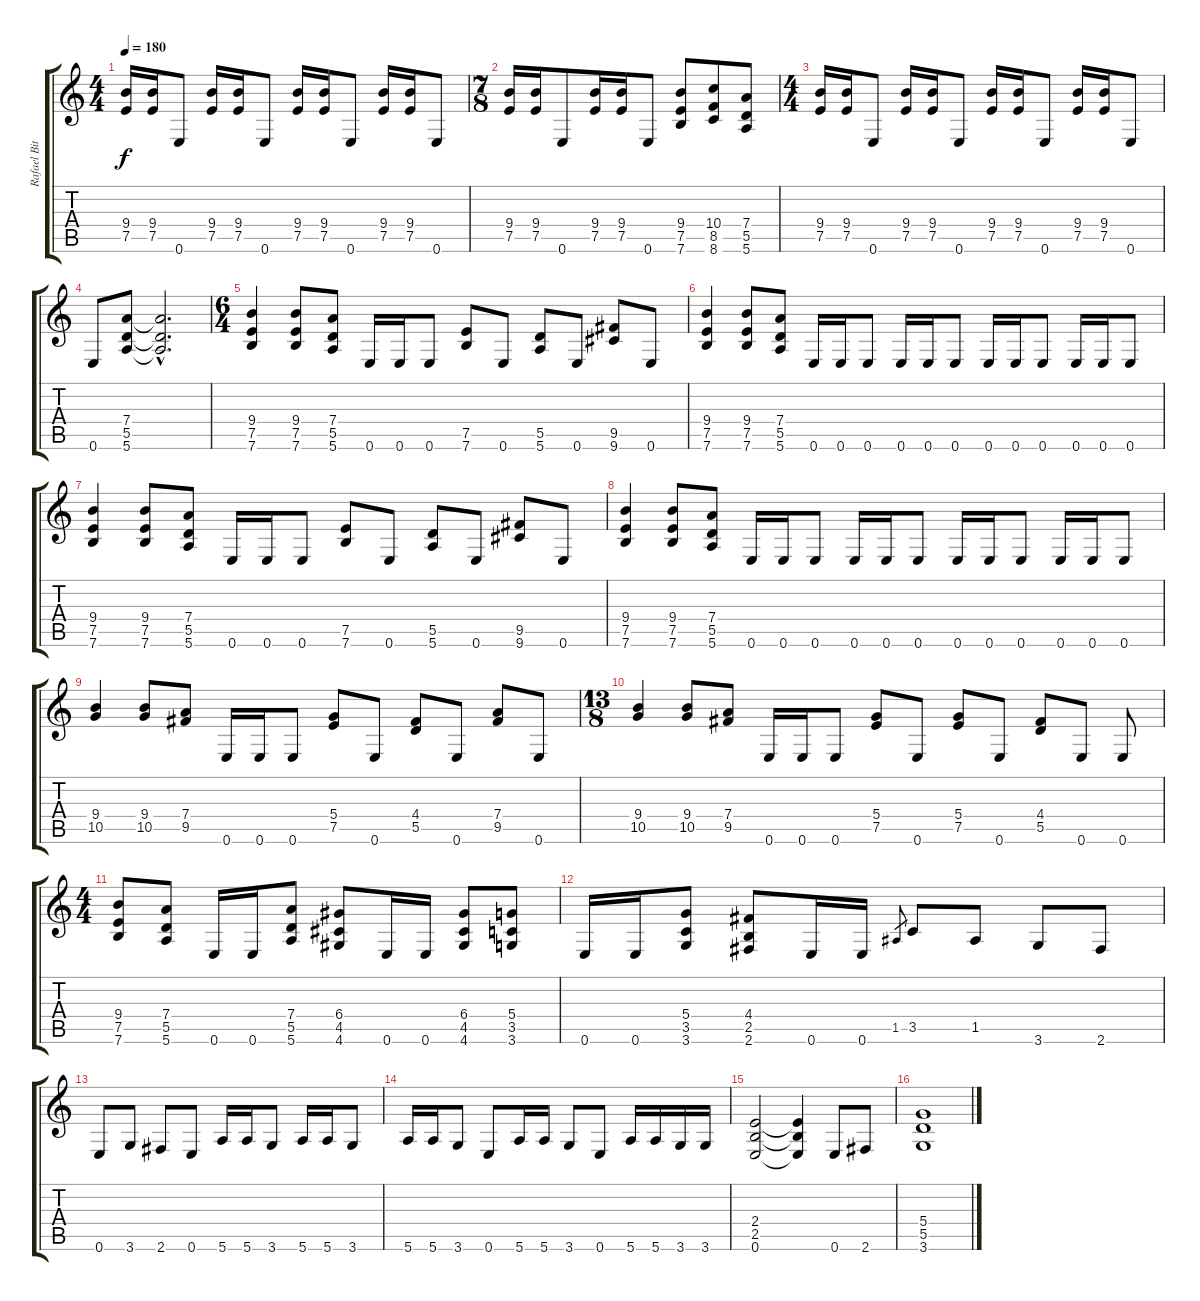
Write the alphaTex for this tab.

\track ("Rafael Bittencourt" "Rafael Bit") {instrument distortionguitar}
\staff {score tabs}
\tuning (E4 B3 G3 D3 A2 E2) {hide}
\ts (4 4)
\tempo 180
\clef g2
\ks c
(9.4 7.5).16{dy f} (9.4 7.5).16 0.6.8 (9.4 7.5).16 (9.4 7.5).16 0.6.8 (9.4 7.5).16 (9.4 7.5).16 0.6.8 (9.4 7.5).16 (9.4 7.5).16 0.6.8 |
\ts (7 8)
(9.4 7.5).16 (9.4 7.5).16 0.6.8 (9.4 7.5).16 (9.4 7.5).16 0.6.8 (9.4 7.5 7.6).8 (10.4 8.5 8.6).8 (7.4 5.5 5.6).8 |
\ts (4 4)
(9.4 7.5).16 (9.4 7.5).16 0.6.8 (9.4 7.5).16 (9.4 7.5).16 0.6.8 (9.4 7.5).16 (9.4 7.5).16 0.6.8 (9.4 7.5).16 (9.4 7.5).16 0.6.8 |
0.6.8 (7.4 5.5 5.6).8 (7.4{hac t} 5.5{hac t} 5.6{hac t}).2{d} |
\ts (6 4)
(9.4 7.5 7.6).4 (9.4 7.5 7.6).8 (7.4 5.5 5.6).8 0.6.16 0.6.16 0.6.8 (7.5 7.6).8 0.6.8 (5.5 5.6).8 0.6.8 (9.5 9.6).8 0.6.8 |
(9.4 7.5 7.6).4 (9.4 7.5 7.6).8 (7.4 5.5 5.6).8 0.6.16 0.6.16 0.6.8 0.6.16 0.6.16 0.6.8 0.6.16 0.6.16 0.6.8 0.6.16 0.6.16 0.6.8 |
(9.4 7.5 7.6).4 (9.4 7.5 7.6).8 (7.4 5.5 5.6).8 0.6.16 0.6.16 0.6.8 (7.5 7.6).8 0.6.8 (5.5 5.6).8 0.6.8 (9.5 9.6).8 0.6.8 |
(9.4 7.5 7.6).4 (9.4 7.5 7.6).8 (7.4 5.5 5.6).8 0.6.16 0.6.16 0.6.8 0.6.16 0.6.16 0.6.8 0.6.16 0.6.16 0.6.8 0.6.16 0.6.16 0.6.8 |
(9.4 10.5).4 (9.4 10.5).8 (7.4 9.5).8 0.6.16 0.6.16 0.6.8 (5.4 7.5).8 0.6.8 (4.4 5.5).8 0.6.8 (7.4 9.5).8 0.6.8 |
\ts (13 8)
(9.4 10.5).4 (9.4 10.5).8 (7.4 9.5).8 0.6.16 0.6.16 0.6.8 (5.4 7.5).8 0.6.8 (5.4 7.5).8 0.6.8 (4.4 5.5).8 0.6.8 0.6.8 |
\ts (4 4)
(9.4 7.5 7.6).8 (7.4 5.5 5.6).8 0.6.16 0.6.16 (7.4 5.5 5.6).8 (6.4 4.5 4.6).8 0.6.16 0.6.16 (6.4 4.5 4.6).8 (5.4 3.5 3.6).8 |
0.6.16 0.6.16 (5.4 3.5 3.6).8 (4.4 2.5 2.6).8 0.6.16 0.6.16 1.5.8{gr} 3.5.8 1.5.8 3.6.8 2.6.8 |
0.6.8 3.6.8 2.6.8 0.6.8 5.6.16 5.6.16 3.6.8 5.6.16 5.6.16 3.6.8 |
5.6.16 5.6.16 3.6.8 0.6.8 5.6.16 5.6.16 3.6.8 0.6.8 5.6.16 5.6.16 3.6.16 3.6.16 |
(2.4 2.5 0.6).2 (2.4{t} 2.5{t} 0.6{t}).4 0.6.8 2.6.8 |
(5.4 5.5 3.6).1
